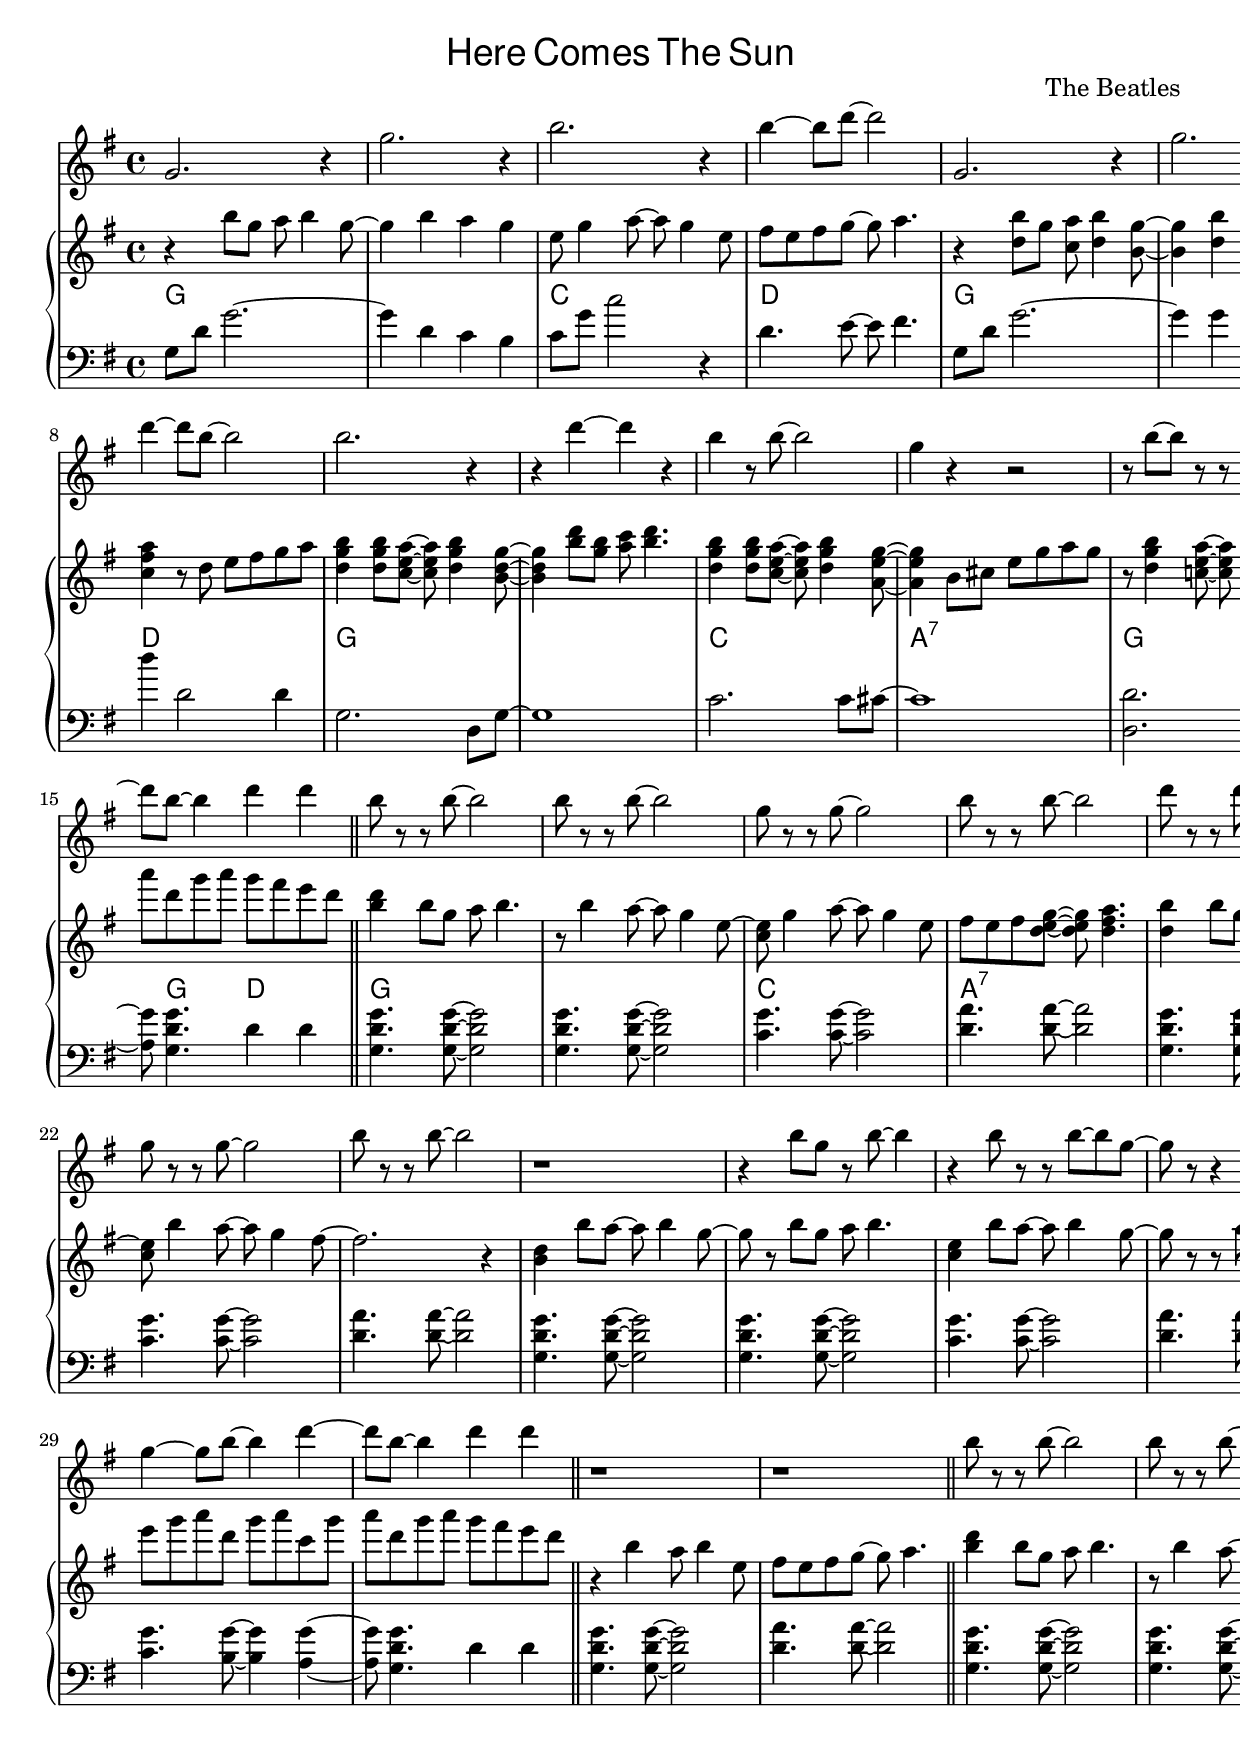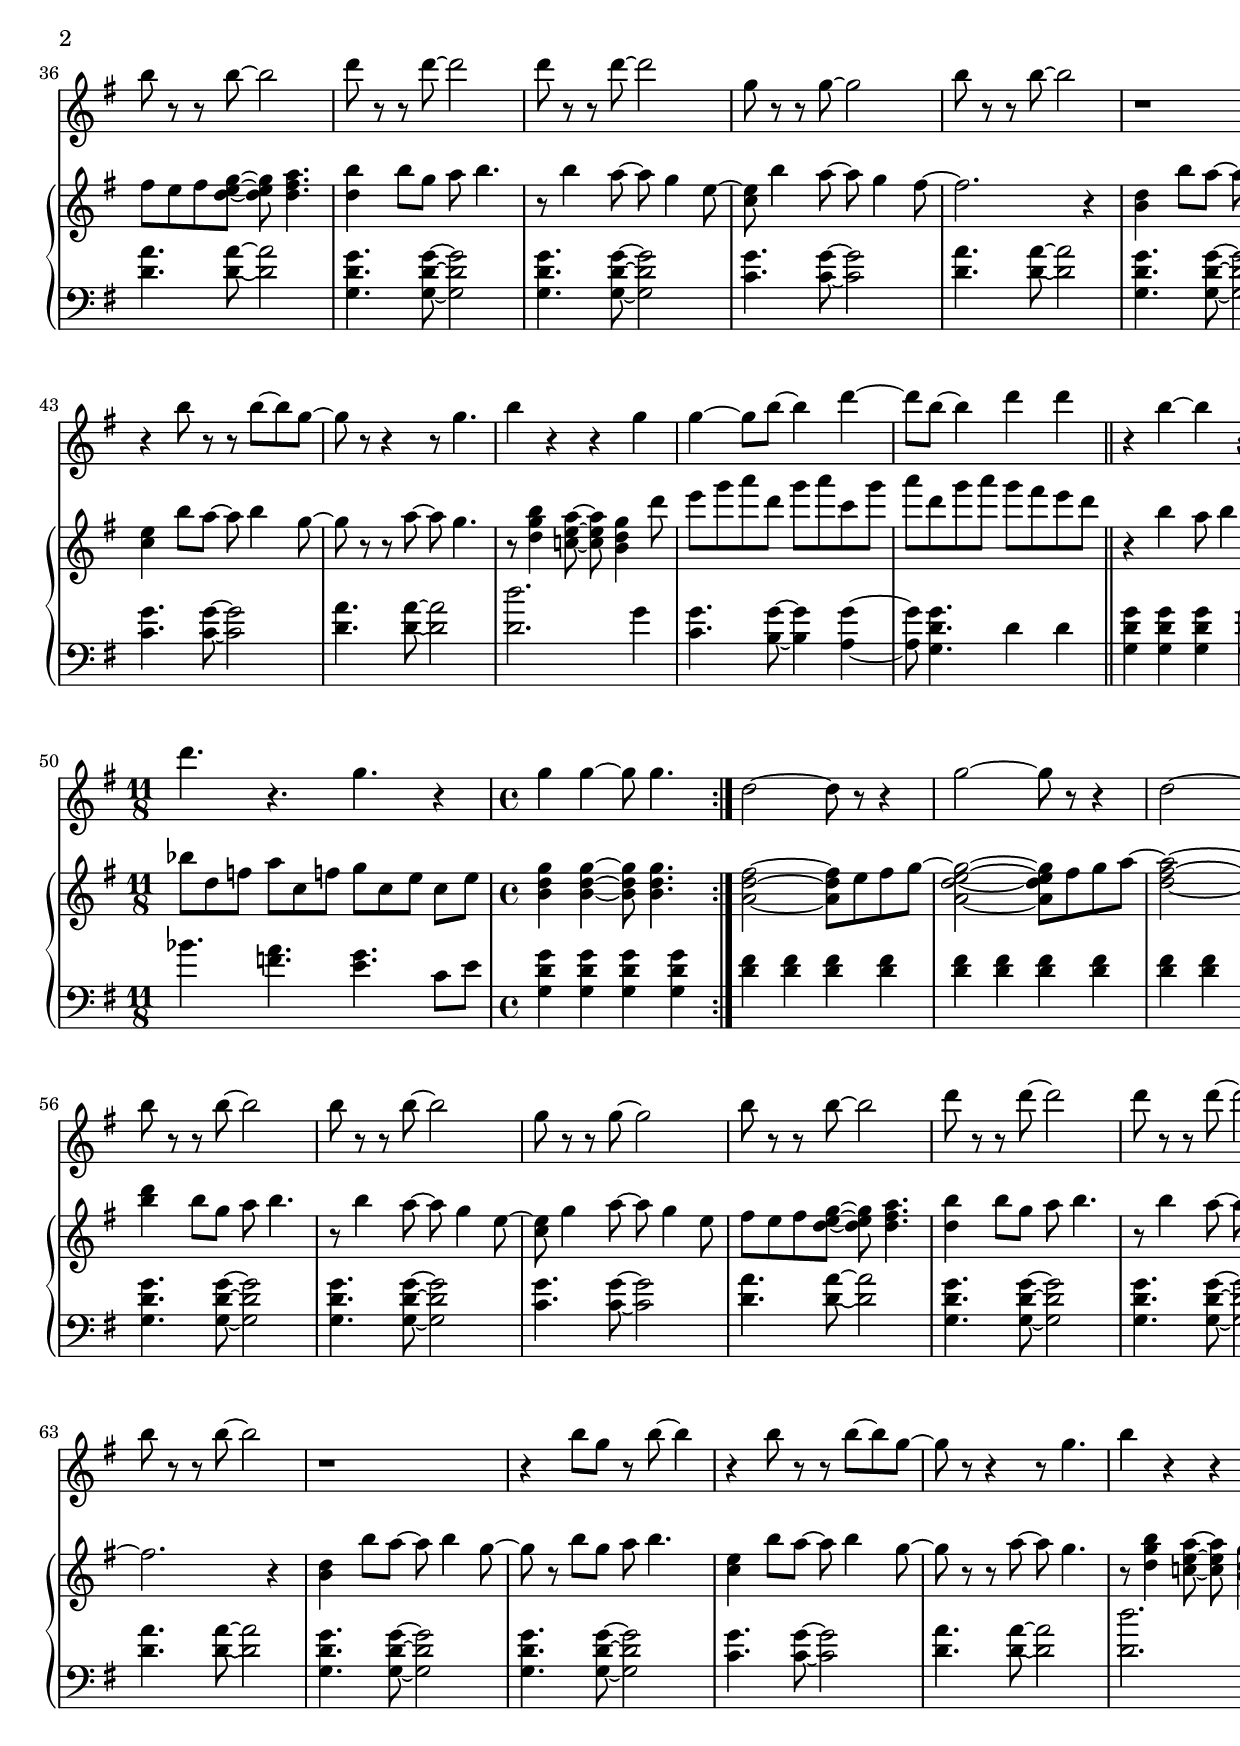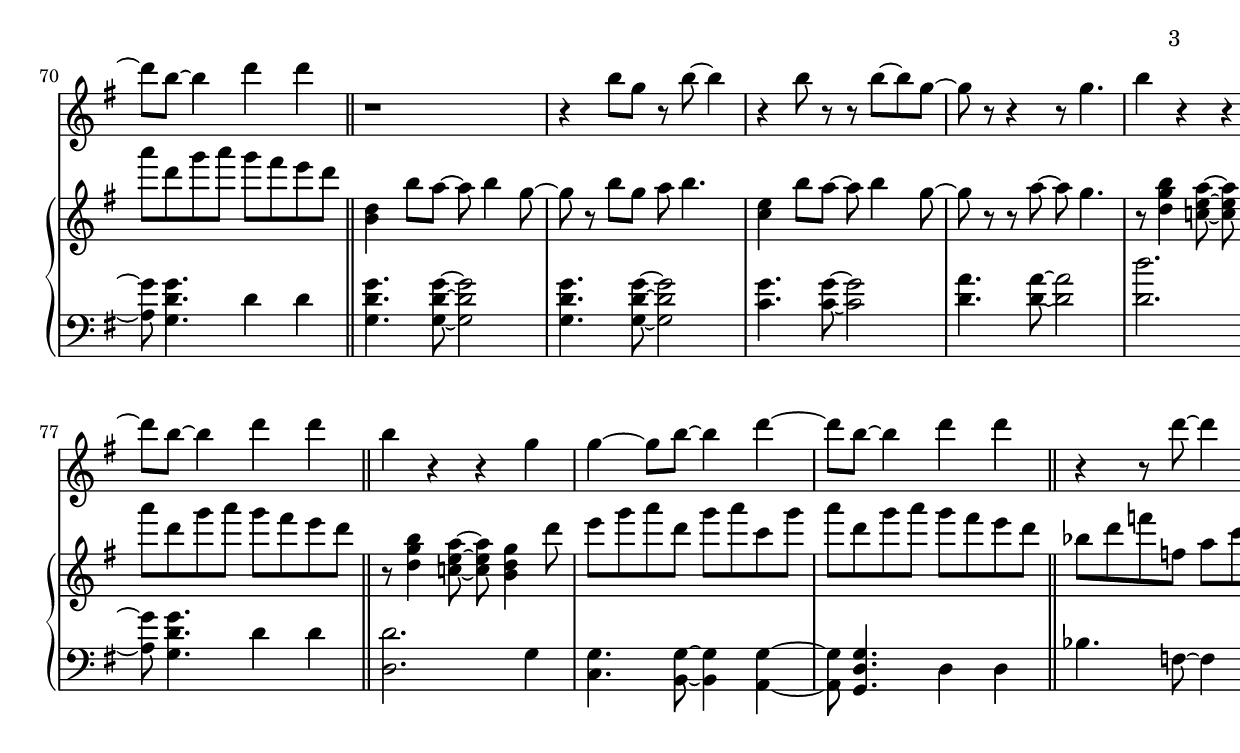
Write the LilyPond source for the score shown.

%% Generated by lilypond-book
%% Options: [indent=0\mm,line-width=733\pt]
\include "lilypond-book-preamble.ly"


% ****************************************************************
% Start cut-&-pastable-section
% ****************************************************************



\paper {
  indent = 0\mm
  line-width = 733\pt
  % offset the left padding, also add 1mm as lilypond creates cropped
  % images with a little space on the right
  line-width = #(- line-width (* mm  3.000000) (* mm 1))
}

\layout {
  
}





% ****************************************************************
% ly snippet:
% ****************************************************************
\sourcefileline 37
\version "2.18.2"
    mBar = { \bar"" }
%     \include "../OnTheSunny/OnTheSunny.ly"
%     \include "../Summertime/Summertime.ly"
    globalSun= {
\time 4/4
\key g \major
}
globalSunBass= {
\time 4/4
\key g \major
\clef bass
}

ternaer = #(define-music-function (parser location ) ()
   #{
       \mark \markup {
        \line \general-align #X #LEFT {
          \score {                     % 2nd column in line
            \new Staff \with {
              fontSize = -3
              \override StaffSymbol.staff-space = #(magstep -3)
              \override StaffSymbol.line-count = #0
              \override VerticalAxisGroup.Y-extent = #'(-0.85 . 4)
            }

            {
              \relative c' { \stemUp \override Score.SpacingSpanner.common-shortest-duration = #(ly:make-moment 3/16)
              b'8[ b8] }
             
%             \override Score.SpacingSpanner.strict-note-spacing = ##t
              \once \override Score.TextScript.Y-offset = #-0.4
              s4.^\markup{ \halign #-1 \italic "=" }
              
              \relative c' { \stemUp \override Score.SpacingSpanner.common-shortest-duration = #(ly:make-moment 3/16)
              \tuplet 3/2 { b'4 b8 }
          }
            } 
            
            \layout {
              ragged-right= ##t
              indent = 0
              \context {
                \Staff
                \remove "Clef_engraver"
                \remove "Time_signature_engraver"
              }
            } % layout end

          } % Score end

        } % line end
    } % markup end
   #})


#(define (scoop-stencil grob)
         (ly:stencil-add
             (ly:note-head::print grob)
             (grob-interpret-markup grob
                 (markup #:with-dimensions '(0 . 0) '(0 . 0)
                                            #:translate '(-0.2 . -0.5)
                                                         #:path 0.25 '((moveto 0 0)
                                                                       (curveto 0 -1 -1 -1.5 -1.5 -1.5))))))
scoop = \once \override NoteHead #'stencil = #scoop-stencil 


HereComesTheSunSolo=\new Voice {
\set Timing.beamExceptions = #'()
\set Timing.baseMoment = #(ly:make-moment 1/4)
\set Timing.beatStructure = #'(1 1 1 1)
g2. r4 
g'2. r4 
b2. r4 
b4~b8 d8~d2
g,,2. r4 
g'2. r4 
b2~b8 g~g4 
d'4~d8 b8~b2
b2. r4 
r4 d~d r 
b4 r8 b~b2
g4 r r2
r8 b8~b r r g8~g r 
g4~g8 b8~b4 d4~
d8 b8~b4 d4 d 
% Verse 
b8 r r b~b2 
b8 r r b~b2 
g8 r r g~g2 
b8 r r b~b2 
d8 r r d~d2 
d8 r r d~d2 
g,8 r r g~g2 
b8 r r b~b2 
% Chorus 
r1 
r4 b8 g r b8~b4
r4 b8 r r b8~b g8~
g8 r r4 r8 g4. 
b4 r r g 
g4~g8 b8~b4 d4~
d8 b8~b4 d4 d 
% interlude 
r1 
r1 
% Verse 
b8 r r b~b2 
b8 r r b~b2 
g8 r r g~g2 
b8 r r b~b2 
d8 r r d~d2 
d8 r r d~d2 
g,8 r r g~g2 
b8 r r b~b2 
% Chorus 
r1 
r4 b8 g r b8~b4
r4 b8 r r b8~b g8~
g8 r r4 r8 g4. 
b4 r r g 
g4~g8 b8~b4 d4~
d8 b8~b4 d4 d 

r4 b~b r 
\repeat volta 6{
\time 7/8 r2 r4 r8 
\time 11/8 d4. r4. g,4. r4 
\time 4/4 g4 g~g8 g4. }
d2~d8 r r4 
g2~g8 r r4 
d2~d8 r r4
r1

% Verse 
b'8 r r b~b2 
b8 r r b~b2 
g8 r r g~g2 
b8 r r b~b2 
d8 r r d~d2 
d8 r r d~d2 
g,8 r r g~g2 
b8 r r b~b2 
% Chorus 
r1 
r4 b8 g r b8~b4
r4 b8 r r b8~b g8~
g8 r r4 r8 g4. 
b4 r r g 
g4~g8 b8~b4 d4~
d8 b8~b4 d4 d 
% Chorus 
r1 
r4 b8 g r b8~b4
r4 b8 r r b8~b g8~
g8 r r4 r8 g4. 
b4 r r g 
g4~g8 b8~b4 d4~
d8 b8~b4 d4 d 

b4 r r g 
g4~g8 b8~b4 d4~
d8 b8~b4 d4 d 

r4 r8 d8~d4 g,4
~g8 r r d'~d2\bar"|."
}


\parallelMusic #'(HereComesTheSunPianoSolo HereComesTheSunBass) {
r4 b8 g a b4 g8 ~ |
g,8 d' g2.~|

g4 b a g |
g4 d c b |

e8 g4 a8~a g4 e8 |
c8 g' c2 r4 |

fis8 e fis g~g a4. |
d,4. e8~e fis4.|

r4 <b d,>8 g <a c,> <b d,>4 <g b,>8 ~ |
g,8 d' g2.~|

<g b,>4 <b d,> <a c,> <g b,> |
g4 g e d |

e8 <b' g>4 <a fis>8~<a fis> <g e>4. |
c8 g' e'2. |

<a fis c>4 r8 d,8 e fis g a |
d4 d,2 d4 |

<b g d>4 <b g d>8 <a e c>~<a e c> <b g d>4 <g d b>8~|
g,2. d8 g~ |

<g d b>4 <b d>8 <g b> <a c> <b d>4. |
g1 |

<b g d>4 <b g d>8 <a e c>~<a e c> <b g d>4 <g e a,>8~|
c2. c8 cis~|

<g e a,>4 b,8 cis e g a g |
cis1|

r8 <b g d>4 <a e c!>8~<a e c> <g d b>4 d'8 |
<d d,>2. g,4|

e8 g a d, g a c, g' |
<g' c,>4. <g b,>8~<g b,>4 <g a,>4~|

a8 d, g a g fis e d | 
<g a,>8 <g d g,>4. d4 d|\bar"||"

% Verse 
<d b>4 b8 g a b4.| 
<g d g,>4. <g d g,>8~<g d g,>2| 

r8 b4 a8~a g4 e8~| 
<g d g,>4. <g d g,>8~<g d g,>2| 

<e c>8 g4 a8~a8 g4 e8| 
<g c,>4. <g c,>8~<g c,>2| 

fis8 e fis <g e d>~<g e d> <a fis d>4.  | 
<a d,>4. <a d,>8~<a d,>2|  

<d, b'>4 b'8 g a b4.| 
<g d g,>4. <g d g,>8~<g d g,>2| 

r8 b4 a8~a g4 e8~| 
<g d g,>4. <g d g,>8~<g d g,>2| 

<e c>8 b'4 a8~a8 g4 fis8~| 
<g c,>4. <g c,>8~<g c,>2| 

fis2. r4| 
<a d,>4. <a d,>8~<a d,>2|  

% Chorus
<d b>4 b'8 a8~a b4 g8~| 
<g d g,>4. <g d g,>8~<g d g,>2| 

g8 r b8 g a b4. | 
<g d g,>4. <g d g,>8~<g d g,>2| 

<e, c>4 b'8 a8~a b4 g8~| 
<g c,>4. <g c,>8~<g c,>2| 

g8 r r a8~a g4. | 
<a d,>4. <a d,>8~<a d,>2|  

r8 <b g d>4 <a e c!>8~<a e c> <g d b>4 d'8 |
<d d,>2. g,4|

e8 g a d, g a c, g' |
<g c,>4. <g b,>8~<g b,>4 <g a,>4~|

a8 d, g a g fis e d | 
<g a,>8 <g d g,>4. d4 d|\bar"||"

r4 b4 a8 b4 e,8 |
<g d g,>4. <g d g,>8~<g d g,>2| 

fis8 e fis g8~g a4. |
<a d,>4. <a d,>8~<a d,>2|  \bar"||"

% Verse 
<d b>4 b8 g a b4.| 
<g d g,>4. <g d g,>8~<g d g,>2| 

r8 b4 a8~a g4 e8~| 
<g d g,>4. <g d g,>8~<g d g,>2| 

<e c>8 g4 a8~a8 g4 e8| 
<g c,>4. <g c,>8~<g c,>2| 

fis8 e fis <g e d>~<g e d> <a fis d>4.  | 
<a d,>4. <a d,>8~<a d,>2|  

<d, b'>4 b'8 g a b4.| 
<g d g,>4. <g d g,>8~<g d g,>2| 

r8 b4 a8~a g4 e8~| 
<g d g,>4. <g d g,>8~<g d g,>2| 

<e c>8 b'4 a8~a8 g4 fis8~| 
<g c,>4. <g c,>8~<g c,>2| 

fis2. r4| 
<a d,>4. <a d,>8~<a d,>2|  

% Chorus
<d b>4 b'8 a8~a b4 g8~| 
<g d g,>4. <g d g,>8~<g d g,>2| 

g8 r b8 g a b4. | 
<g d g,>4. <g d g,>8~<g d g,>2| 

<e, c>4 b'8 a8~a b4 g8~| 
<g c,>4. <g c,>8~<g c,>2| 

g8 r r a8~a g4. | 
<a d,>4. <a d,>8~<a d,>2|  

r8 <b g d>4 <a e c!>8~<a e c> <g d b>4 d'8 |
<d d,>2. g,4|

e8 g a d, g a c, g' |
<g c,>4. <g b,>8~<g b,>4 <g a,>4~|

a8 d, g a g fis e d | 
<g a,>8 <g d g,>4. d4 d|\bar"||"

r4 b4 a8 b4 e,8 |
<g d g,>4 <g d g,>4 <g d g,>4 <g d g,>4| 

\repeat volta 6{
\time 7/8 fis4 r d8 [fis a] |
\time 7/8 <a d,>4 <a d,>4 d,8 [fis a]|

\time 11/8 bes8 [d, f] a [c, f!] g [c, e] c [e]  |
\time 11/8 bes4. <a f>4. <g e>4. c,8 [e]|

\time 4/4 <g d b>4 <g d b>~<g d b>8 <g d b>4.|
\time 4/4 <g d g,>4 <g d g,>4 <g d g,>4 <g d g,>4|
}

<fis d a>2~<fis d a>8 e fis g~| 
<fis d>4 <fis d>4 <fis d>4 <fis d>4 |

<g e d a>2~<g e d a>8 fis g a~|
<fis d>4 <fis d>4 <fis d>4 <fis d>4 |

<a fis d>2~<a fis d>8 g a c~|
<fis d>4 <fis d>4 <fis d>4 <fis d>4 |

<c a fis>1|
<fis d>4 <fis d>4 <fis d>4 <fis d>4 |

% Verse 
<d b>4 b8 g a b4.| 
<g d g,>4. <g d g,>8~<g d g,>2| 

r8 b4 a8~a g4 e8~| 
<g d g,>4. <g d g,>8~<g d g,>2| 

<e c>8 g4 a8~a8 g4 e8| 
<g c,>4. <g c,>8~<g c,>2| 

fis8 e fis <g e d>~<g e d> <a fis d>4.  | 
<a d,>4. <a d,>8~<a d,>2|  

<d, b'>4 b'8 g a b4.| 
<g d g,>4. <g d g,>8~<g d g,>2| 

r8 b4 a8~a g4 e8~| 
<g d g,>4. <g d g,>8~<g d g,>2| 

<e c>8 b'4 a8~a8 g4 fis8~| 
<g c,>4. <g c,>8~<g c,>2| 

fis2. r4| 
<a d,>4. <a d,>8~<a d,>2|  

% Chorus
<d b>4 b'8 a8~a b4 g8~| 
<g d g,>4. <g d g,>8~<g d g,>2| 

g8 r b8 g a b4. | 
<g d g,>4. <g d g,>8~<g d g,>2| 

<e, c>4 b'8 a8~a b4 g8~| 
<g c,>4. <g c,>8~<g c,>2| 

g8 r r a8~a g4. | 
<a d,>4. <a d,>8~<a d,>2|  

r8 <b g d>4 <a e c!>8~<a e c> <g d b>4 d'8 |
<d d,>2. g,4|

e8 g a d, g a c, g' |
<g c,>4. <g b,>8~<g b,>4 <g a,>4~|

a8 d, g a g fis e d | 
<g a,>8 <g d g,>4. d4 d|\bar"||"

% Chorus 
<d, b>4 b'8 a8~a b4 g8~| 
<g d g,>4. <g d g,>8~<g d g,>2| 

g8 r b8 g a b4. | 
<g d g,>4. <g d g,>8~<g d g,>2| 

<e, c>4 b'8 a8~a b4 g8~| 
<g c,>4. <g c,>8~<g c,>2| 

g8 r r a8~a g4. | 
<a d,>4. <a d,>8~<a d,>2|  

r8 <b g d>4 <a e c!>8~<a e c> <g d b>4 d'8 |
<d d,>2. g,4|

e8 g a d, g a c, g' |
<g c,>4. <g b,>8~<g b,>4 <g a,>4~|

a8 d, g a g fis e d | 
<g a,>8 <g d g,>4. d4 d|\bar"||"

r8 <b g d>4 <a e c!>8~<a e c> <g d b>4 d'8 |
<d d,>2. g,4|

e8 g a d, g a c, g' |
<g c,>4. <g b,>8~<g b,>4 <g a,>4~|

a8 d, g a g fis e d | 
<g a,>8 <g d g,>4. d4 d|\bar"||"

bes8 d f f, a c es, g |
<bes'>4. <f>8~<f>4 <es>4~|

bes8 c, es <f d>8~<f d>2| 
<es>8 r r bes8~bes2|\bar"|."

}


HereComesTheSunChords = \chordmode{
g1
s1
c1
d1
g1
s1
c1
d1
% Verse 
g1
s1
c1 
a1:7
g1
c4. g4./b  a4:m7 
s8 g4. d2
% Chorus 
g1
s1
c1 
a1:7
% d2:9 a2:m6
% e1:7
% s2 e2:7.5-
}



    \book{ 
%     \header{tagline = ""}    
%     % Summertime
%     \markup {
%         \column{
%         \fill-line {\line{\abs-fontsize #18 { \sans {Summertime} }} } 
%         \fill-line {\line {} \line{\abs-fontsize #12 { {George Gershwin, arr. I. Patscheck} }} }
%         }
%     }
%     \score{
%         % \layout{ system-system-spacing = #'((padding . 5) (basic-distance . 0.1)) }
%         \layout{
%         paper-width =#250
%         system-system-spacing #'basic-distance = #13  
%         short-indent = #-15
%         line-width = #250
%         }
% 
%         \new StaffGroup <<  
%             \new Staff {\set Staff.instrumentName = "Kl./Sax. in B" << \globalSummertime\SummertimeSolo >>}
%             \new ChordNames {\globalSummertime \germanChords \SummertimeChords }
%             \new Staff {\set Staff.instrumentName = "Piano"<< \transpose c bes \relative c' {\globalSummertime\SummertimePianoSolo} \\ \relative c' \SummertimePianoAcc >>}
% %             \new Staff {<< \transpose c bes, {\globalSummertime \SummertimeSolo} >>}
% %             \new Staff {<< \transpose c bes, {\globalSummertime \SummertimePianoAcc} >> } 
%         >> 
%     }
%     \markup {
%         \column{
%         \fill-line {\line{\abs-fontsize #18 { \sans { } }} } 
%         \fill-line {\line{\abs-fontsize #18 { \sans { } }} } 
%         \fill-line {\line{\abs-fontsize #12 { \sans {Chorus} }} \line{I.P.}} 
%         }
%     }    
%     \score{
%         \layout{
%         paper-width =#250
%         system-system-spacing #'basic-distance = #13  
%         short-indent = #-15
%         line-width = #250
%         }
%         \new StaffGroup <<  
% %             \new ChordNames {\germanChords \SummertimeChorusCords }
%             \new Staff { <<  \globalSummertime \SummertimeChorus >> 
%             }
%             >> 
%     }
%     \pageBreak
%     
    % Here comes the sun

    \markup {
        \column{
        \fill-line {\line{\abs-fontsize #18 { \sans {Here Comes The Sun} }} } 
        \fill-line {\line {} \line{\abs-fontsize #12 { {The Beatles} }} }
        }
    }
    
    \score{
        <<
            \new Voice  { \relative c''{ \globalSun\HereComesTheSunSolo }}
            \new GrandStaff { <<
            \new Staff {\relative c'''{\globalSun\HereComesTheSunPianoSolo} }
            \new ChordNames {\globalSun \germanChords \HereComesTheSunChords}
            \new Staff {\relative c''{\globalSunBass\HereComesTheSunBass}}
            >>}
%             \new  GrandStaff { <<
%             \new Staff \transpose g bes{\relative c''{\globalSun\HereComesTheSunPianoSolo} }
%             \new Staff \transpose g bes{\relative c'{\globalSunBass\HereComesTheSunBass}}
%             >>}
        >>
        \layout {
        paper-width =#250
        system-system-spacing #'basic-distance = #13  
        short-indent = #0
        line-width = #250
        }
    }

    }



% ****************************************************************
% end ly snippet
% ****************************************************************
